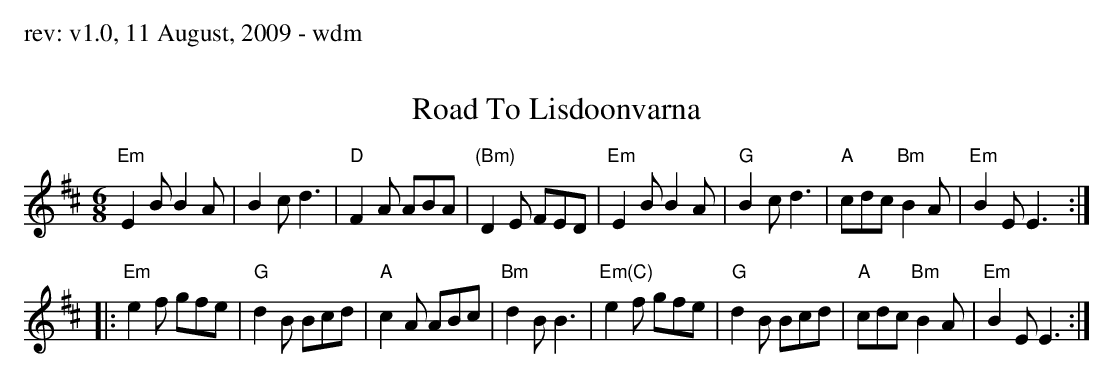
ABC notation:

X:1
T:Road To Lisdoonvarna
M:6/8
K:D
"Em"E2B B2A|B2c d3|"D"F2A ABA|"(Bm)"D2E FED|"Em"E2B B2A|"G"B2c d3|\
"A"cdc "Bm"B2A|"Em"B2E E3::
"Em"e2f gfe|"G"d2B Bcd|"A"c2A ABc|"Bm"d2B B3|\
"Em(C)"e2f gfe|"G"d2B Bcd|"A"cdc "Bm"B2A|"Em"B2E E3:|
